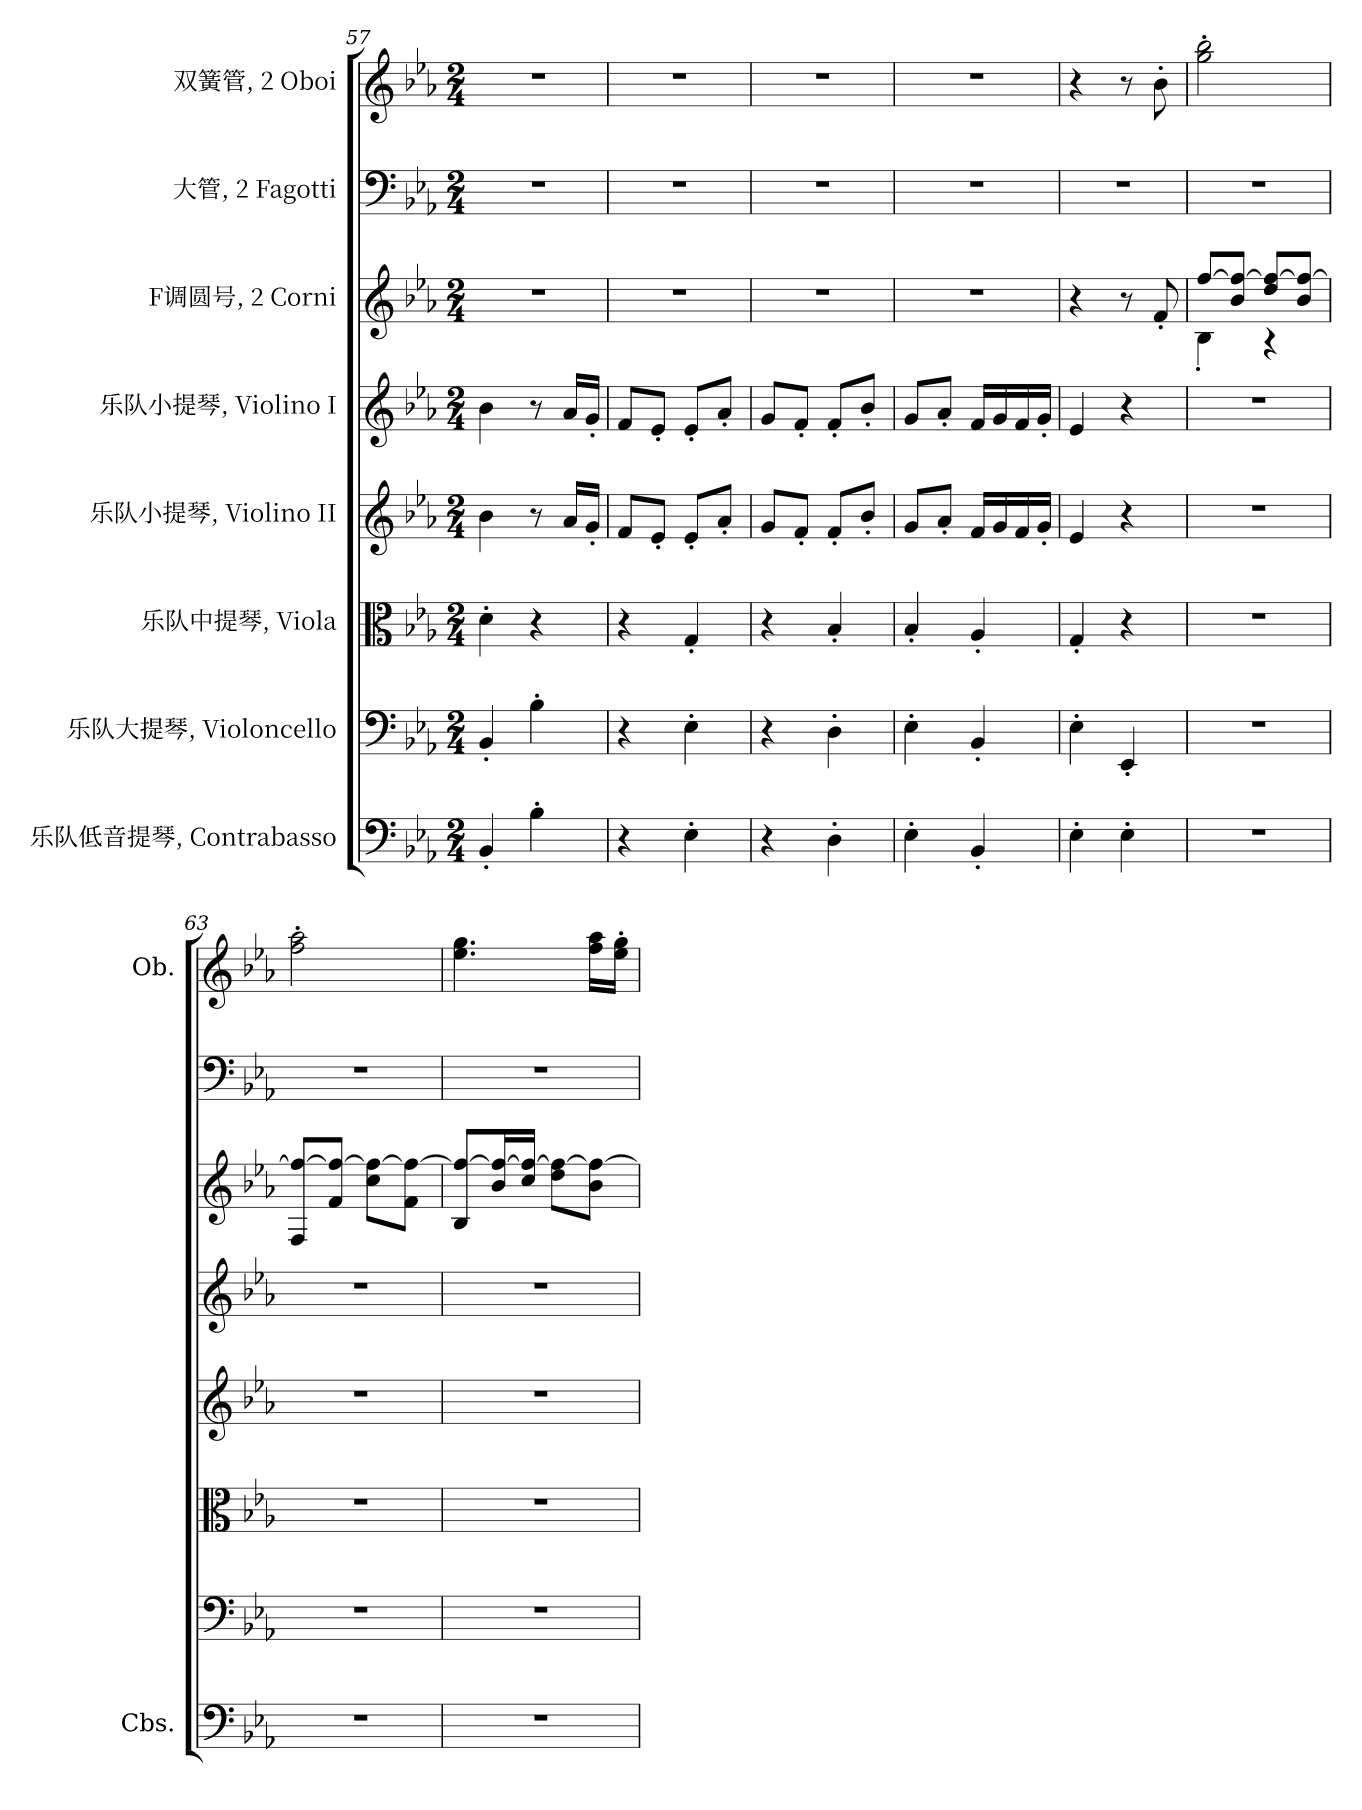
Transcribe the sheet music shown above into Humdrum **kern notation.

**kern	**kern	**kern	**kern	**kern	**kern	**kern	**kern
*part8	*part7	*part6	*part5	*part4	*part3	*part2	*part1
*staff8	*staff7	*staff6	*staff5	*staff4	*staff3	*staff2	*staff1
*I"乐队低音提琴, Contrabasso	*I"乐队大提琴, Violoncello	*I"乐队中提琴, Viola	*I"乐队小提琴, Violino II	*I"乐队小提琴, Violino I	*I"F调圆号, 2 Corni	*I"大管, 2 Fagotti	*I"双簧管, 2 Oboi
*I'Cbs.	*	*	*	*	*	*	*I'Ob.
*clefF4	*clefF4	*clefC3	*clefG2	*clefG2	*clefG2	*clefF4	*clefG2
*ITrd7c12	*	*	*	*	*ITrd4c7	*	*
*k[b-e-a-]	*k[b-e-a-]	*k[b-e-a-]	*k[b-e-a-]	*k[b-e-a-]	*k[b-e-a-d-]	*k[b-e-a-]	*k[b-e-a-]
*M2/4	*M2/4	*M2/4	*M2/4	*M2/4	*M2/4	*M2/4	*M2/4
=57	=57	=57	=57	=57	=57	=57	=57
4BBB-'/	4BB-'/	4d'\	4b-\	4b-\	2r	2r	2r
4BB-'\	4B-'\	4r	8r	8r	.	.	.
.	.	.	16a-/LL	16a-/LL	.	.	.
.	.	.	16g'/JJ	16g'/JJ	.	.	.
=58	=58	=58	=58	=58	=58	=58	=58
4r	4r	4r	8f/L	8f/L	2r	2r	2r
.	.	.	8e-'/J	8e-'/J	.	.	.
4EE-'\	4E-'\	4G'/	8e-'/L	8e-'/L	.	.	.
.	.	.	8a-'/J	8a-'/J	.	.	.
=59	=59	=59	=59	=59	=59	=59	=59
4r	4r	4r	8g/L	8g/L	2r	2r	2r
.	.	.	8f'/J	8f'/J	.	.	.
4DD'\	4D'\	4B-'/	8f'/L	8f'/L	.	.	.
.	.	.	8b-'/J	8b-'/J	.	.	.
=60	=60	=60	=60	=60	=60	=60	=60
4EE-'\	4E-'\	4B-'/	8g/L	8g/L	2r	2r	2r
.	.	.	8a-'/J	8a-'/J	.	.	.
4BBB-'/	4BB-'/	4A-'/	16f/LL	16f/LL	.	.	.
.	.	.	16g/	16g/	.	.	.
.	.	.	16f/	16f/	.	.	.
.	.	.	16g'/JJ	16g'/JJ	.	.	.
=61	=61	=61	=61	=61	=61	=61	=61
4EE-'\	4E-'\	4G'/	4e-/	4e-/	4r	2r	4r
4EE-'\	4EE-'/	4r	4r	4r	8r	.	8r
.	.	.	.	.	8B-'/	.	8b-'\
=62	=62	=62	=62	=62	=62	=62	=62
*	*	*	*	*	*^	*	*
2r	2r	2r	2r	2r	[8b-/L	4E-'\	2r	2gg\' 2bb-\'
.	.	.	.	.	8e-/ 8b-/_J	.	.	.
.	.	.	.	.	8g/ 8b-/_L	4r	.	.
.	.	.	.	.	8e-/ 8b-/_J	.	.	.
*	*	*	*	*	*v	*v	*	*
!!LO:PB:g=z
=63	=63	=63	=63	=63	=63	=63	=63
2r	2r	2r	2r	2r	8BB-/ 8b-/_L	2r	2ff\' 2aa-\'
.	.	.	.	.	8B-/ 8b-/_J	.	.
.	.	.	.	.	8f\ 8b-\_L	.	.
.	.	.	.	.	8B-\ 8b-\_J	.	.
=64	=64	=64	=64	=64	=64	=64	=64
2r	2r	2r	2r	2r	8E-/ 8b-/_L	2r	4.ee-\ 4.gg\
.	.	.	.	.	16e-/ 16b-/_L	.	.
.	.	.	.	.	16f/ 16b-/_JJ	.	.
.	.	.	.	.	8g\ 8b-\_L	.	.
.	.	.	.	.	8e-\ 8b-\_J	.	16ff\ 16aa-\LL
.	.	.	.	.	.	.	16ee-\' 16gg\'JJ
=	=	=	=	=	=	=	=
*-	*-	*-	*-	*-	*-	*-	*-
